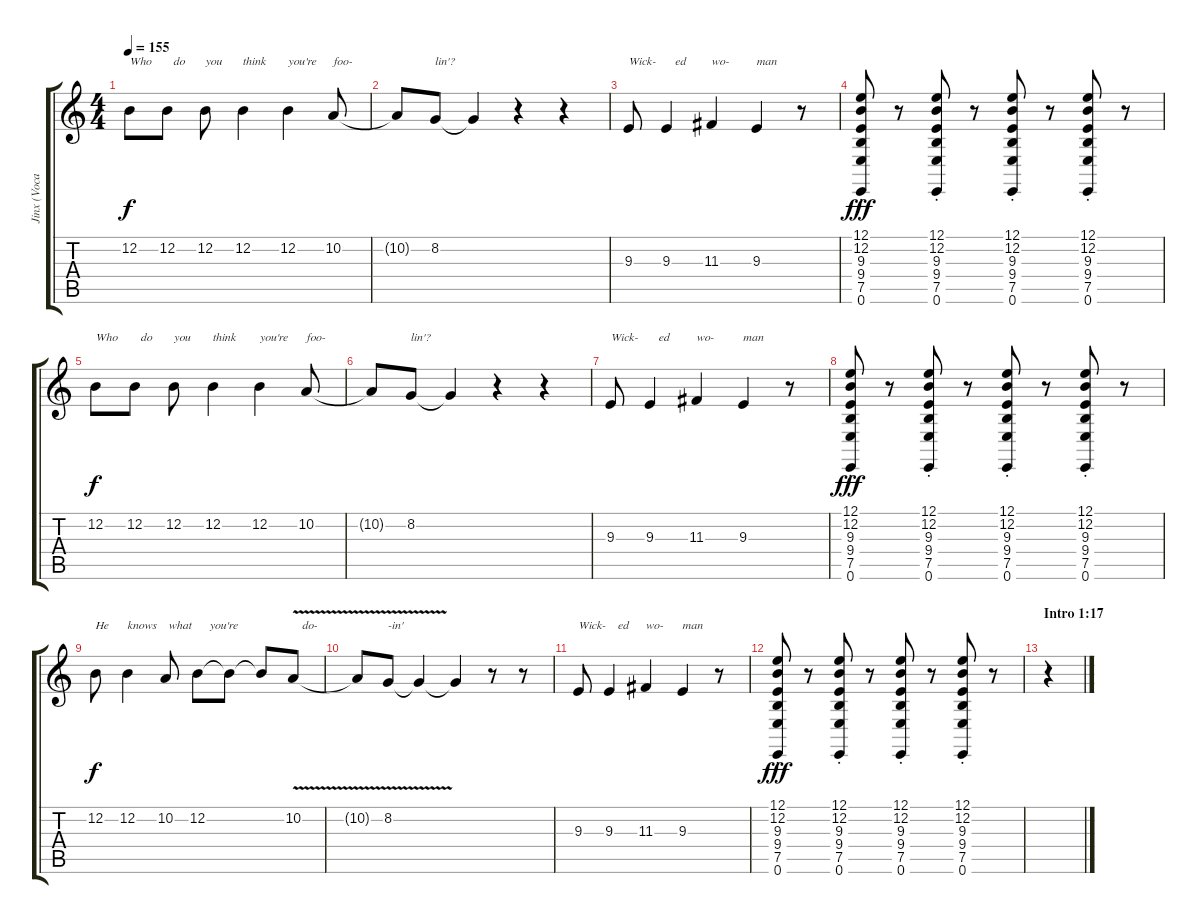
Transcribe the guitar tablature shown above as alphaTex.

\track ("Jinx (Vocals)" "Jinx (Voca") {instrument oboe}
\staff {score tabs}
\tuning (E4 B3 G3 D3 A2 E2) {hide}
\ts (4 4)
\tempo 155
\clef g2
\ks c
12.2.8{txt "Who" dy f instrument oboe} 12.2.8{txt "  do"} 12.2.8{txt "you"} 12.2.4{txt "think"} 12.2.4{txt "you're"} 10.2.8{txt "foo-"} |
10.2{t}.8 8.2.8{txt "lin'?"} 8.2{t}.4 r.4 r.4 |
9.3.8{txt "Wick-"} 9.3.4{txt "   ed"} 11.3.4{txt "wo-"} 9.3.4{txt "man"} r.8 |
(12.1{st} 12.2{st} 9.3{st} 9.4{st} 7.5{st} 0.6{st}).8{dy fff instrument seashore} r.8 (12.1{st} 12.2{st} 9.3{st} 9.4{st} 7.5{st} 0.6{st}).8 r.8 (12.1{st} 12.2{st} 9.3{st} 9.4{st} 7.5{st} 0.6{st}).8 r.8 (12.1{st} 12.2{st} 9.3{st} 9.4{st} 7.5{st} 0.6{st}).8 r.8 |
12.2.8{txt "Who" dy f instrument oboe} 12.2.8{txt "  do"} 12.2.8{txt "you"} 12.2.4{txt "think"} 12.2.4{txt "you're"} 10.2.8{txt "foo-"} |
10.2{t}.8 8.2.8{txt "lin'?"} 8.2{t}.4 r.4 r.4 |
9.3.8{txt "Wick-"} 9.3.4{txt "   ed"} 11.3.4{txt "wo-"} 9.3.4{txt "man"} r.8 |
(12.1{st} 12.2{st} 9.3{st} 9.4{st} 7.5{st} 0.6{st}).8{dy fff instrument seashore} r.8 (12.1{st} 12.2{st} 9.3{st} 9.4{st} 7.5{st} 0.6{st}).8 r.8 (12.1{st} 12.2{st} 9.3{st} 9.4{st} 7.5{st} 0.6{st}).8 r.8 (12.1{st} 12.2{st} 9.3{st} 9.4{st} 7.5{st} 0.6{st}).8 r.8 |
12.2.8{txt "He" dy f instrument oboe} 12.2.4{txt "knows"} 10.2.8{txt " what"} 12.2.8{txt "    you're"} 12.2{t}.8 12.2{t}.8 10.2{v}.8{txt "   do-"} |
10.2{t}.8 8.2{v}.8{txt "-in'"} 8.2{t}.4 8.2{t}.4 r.8 r.8 |
9.3.8{txt "Wick-"} 9.3.4{txt "   ed"} 11.3.4{txt "wo-"} 9.3.4{txt "man"} r.8 |
(12.1{st} 12.2{st} 9.3{st} 9.4{st} 7.5{st} 0.6{st}).8{dy fff instrument seashore} r.8 (12.1{st} 12.2{st} 9.3{st} 9.4{st} 7.5{st} 0.6{st}).8 r.8 (12.1{st} 12.2{st} 9.3{st} 9.4{st} 7.5{st} 0.6{st}).8 r.8 (12.1{st} 12.2{st} 9.3{st} 9.4{st} 7.5{st} 0.6{st}).8 r.8 |
\section ("" "Intro 1:17")
r.4{instrument oboe}
